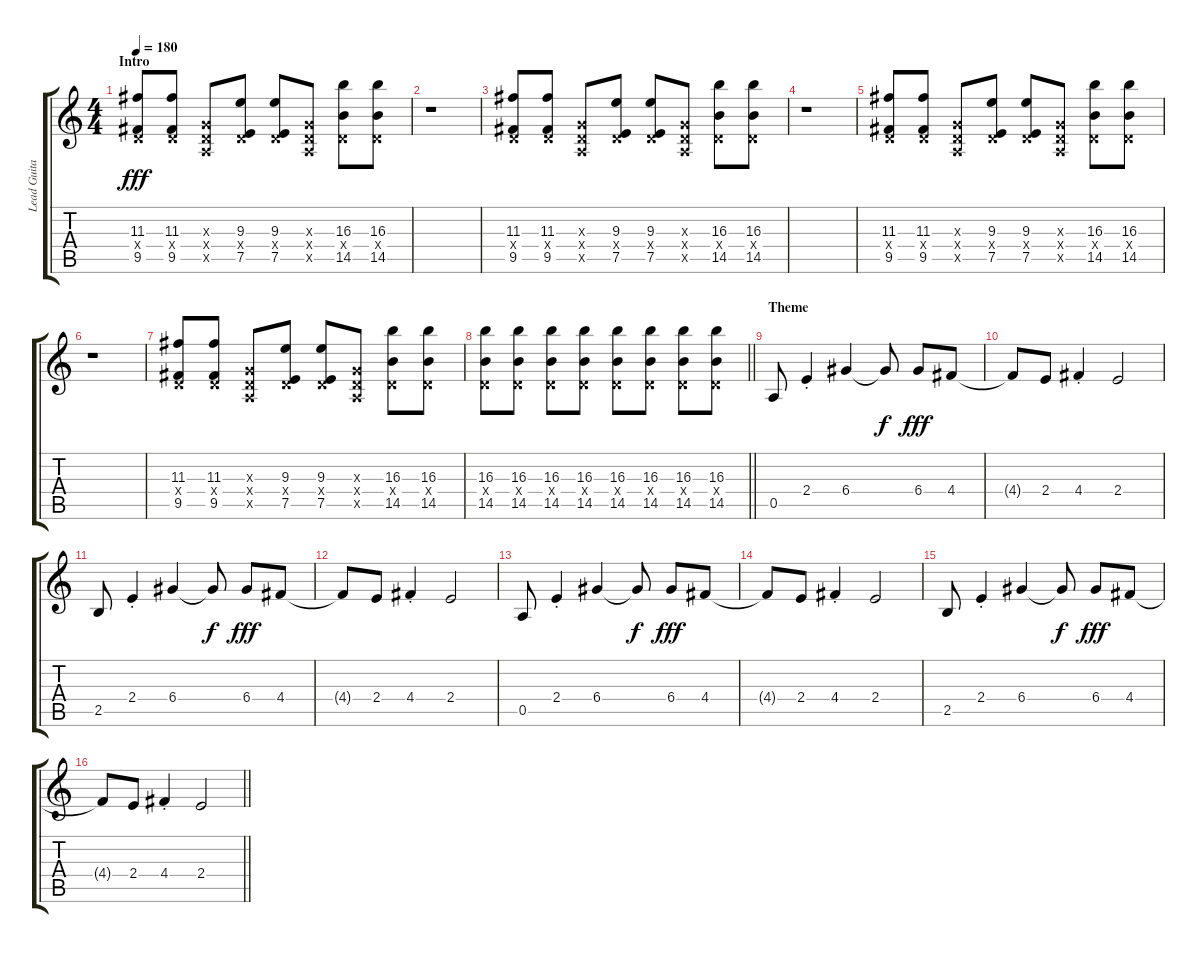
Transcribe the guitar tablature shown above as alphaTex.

\track ("Lead Guitar" "Lead Guita") {instrument overdrivenguitar}
\staff {score tabs}
\tuning (E4 B3 G3 D3 A2 E2) {hide}
\ts (4 4)
\section ("" "Intro")
\tempo 180
\clef g2
\ks c
(11.3 0.4{x} 9.5).8{dy fff balance 4 instrument overdrivenguitar} (11.3 0.4{x} 9.5).8 (0.3{x} 0.4{x} 0.5{x}).8 (9.3 0.4{x} 7.5).8 (9.3 0.4{x} 7.5).8 (0.3{x} 0.4{x} 0.5{x}).8 (16.3 0.4{x} 14.5).8 (16.3 0.4{x} 14.5).8 |
r.1 |
(11.3 0.4{x} 9.5).8 (11.3 0.4{x} 9.5).8 (0.3{x} 0.4{x} 0.5{x}).8 (9.3 0.4{x} 7.5).8 (9.3 0.4{x} 7.5).8 (0.3{x} 0.4{x} 0.5{x}).8 (16.3 0.4{x} 14.5).8 (16.3 0.4{x} 14.5).8 |
r.1 |
(11.3 0.4{x} 9.5).8 (11.3 0.4{x} 9.5).8 (0.3{x} 0.4{x} 0.5{x}).8 (9.3 0.4{x} 7.5).8 (9.3 0.4{x} 7.5).8 (0.3{x} 0.4{x} 0.5{x}).8 (16.3 0.4{x} 14.5).8 (16.3 0.4{x} 14.5).8 |
r.1 |
(11.3 0.4{x} 9.5).8 (11.3 0.4{x} 9.5).8 (0.3{x} 0.4{x} 0.5{x}).8 (9.3 0.4{x} 7.5).8 (9.3 0.4{x} 7.5).8 (0.3{x} 0.4{x} 0.5{x}).8 (16.3 0.4{x} 14.5).8 (16.3 0.4{x} 14.5).8 |
\barLineRight lightlight
(16.3 0.4{x} 14.5).8 (16.3 0.4{x} 14.5).8 (16.3 0.4{x} 14.5).8 (16.3 0.4{x} 14.5).8 (16.3 0.4{x} 14.5).8 (16.3 0.4{x} 14.5).8 (16.3 0.4{x} 14.5).8 (16.3 0.4{x} 14.5).8 |
\section ("" "Theme")
0.5.8 2.4{st}.4 6.4.4 6.4{t}.8{dy f} 6.4.8{dy fff} 4.4.8 |
4.4{t}.8 2.4.8 4.4{st}.4 2.4.2 |
2.5.8 2.4{st}.4 6.4.4 6.4{t}.8{dy f} 6.4.8{dy fff} 4.4.8 |
4.4{t}.8 2.4.8 4.4{st}.4 2.4.2 |
0.5.8 2.4{st}.4 6.4.4 6.4{t}.8{dy f} 6.4.8{dy fff} 4.4.8 |
4.4{t}.8 2.4.8 4.4{st}.4 2.4.2 |
2.5.8 2.4{st}.4 6.4.4 6.4{t}.8{dy f} 6.4.8{dy fff} 4.4.8 |
\barLineRight lightlight
4.4{t}.8 2.4.8 4.4{st}.4 2.4.2
